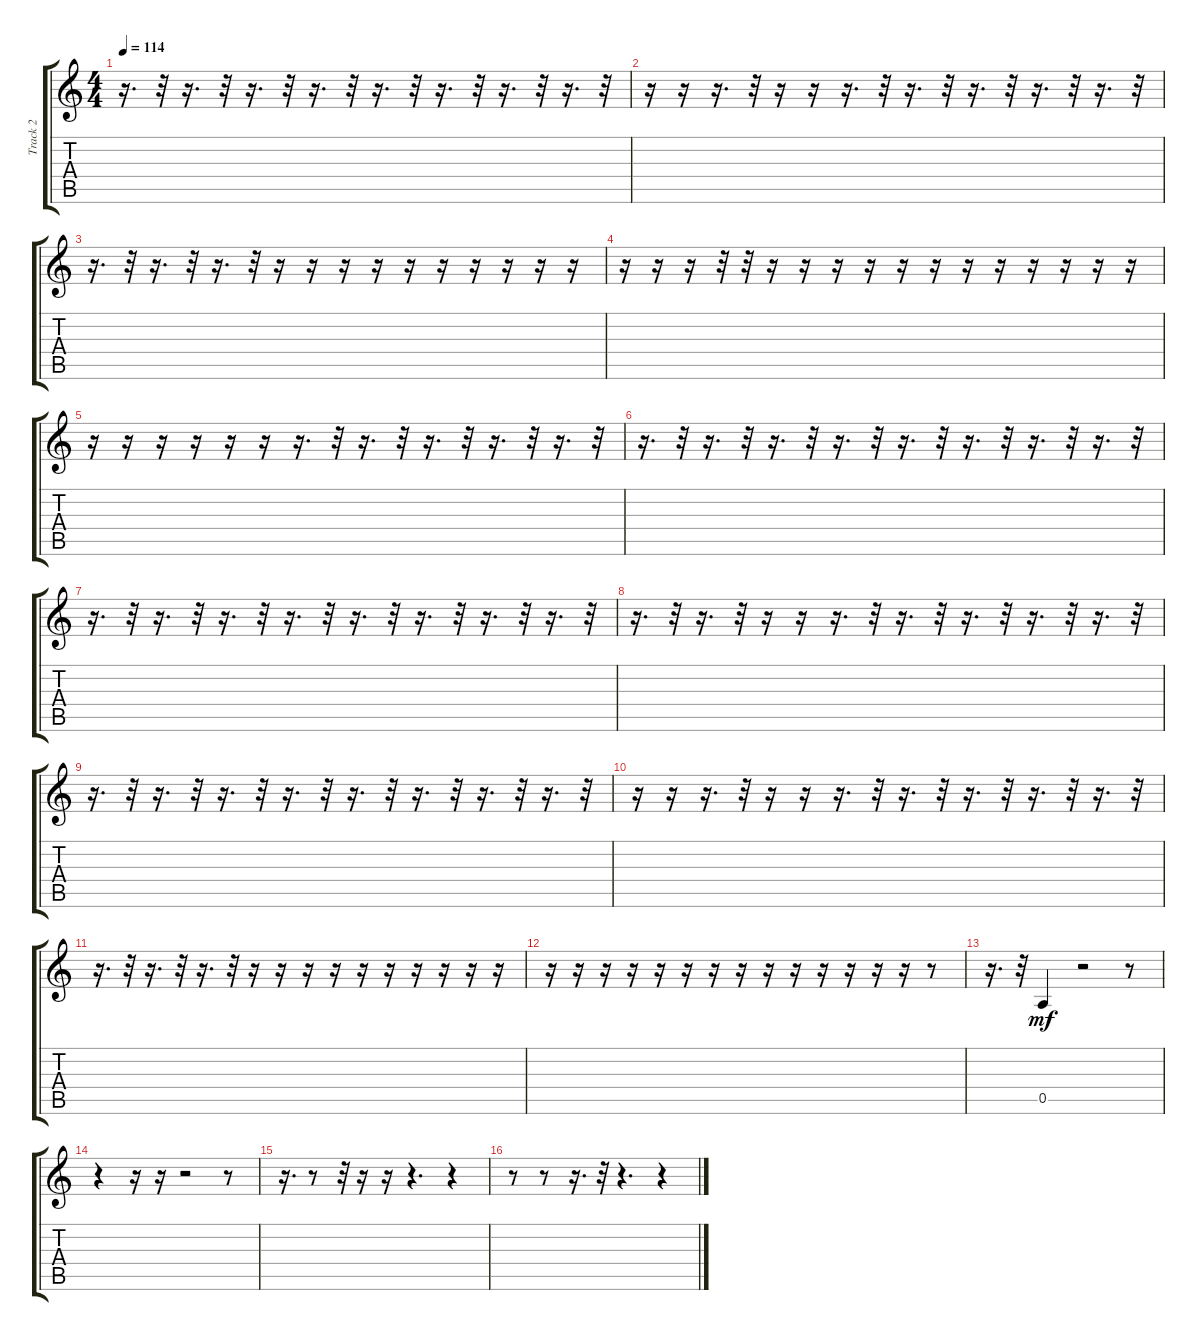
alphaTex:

\track ("Track 2" "Track 2") {instrument synthbass2}
\staff {score tabs}
\tuning (E4 B3 G3 D3 A2 E2) {hide}
\ts (4 4)
\tempo 114
\clef g2
\ks c
r.16{d dy mf} r.32 r.16{d} r.32 r.16{d} r.32 r.16{d} r.32 r.16{d} r.32 r.16{d} r.32 r.16{d} r.32 r.16{d} r.32 |
r.16 r.16 r.16{d} r.32 r.16 r.16 r.16{d} r.32 r.16{d} r.32 r.16{d} r.32 r.16{d} r.32 r.16{d} r.32 |
r.16{d} r.32 r.16{d} r.32 r.16{d} r.32 r.16 r.16 r.16 r.16 r.16 r.16 r.16 r.16 r.16 r.16 |
r.16 r.16 r.16 r.32 r.32 r.16 r.16 r.16 r.16 r.16 r.16 r.16 r.16 r.16 r.16 r.16 r.16 |
r.16 r.16 r.16 r.16 r.16 r.16 r.16{d} r.32 r.16{d} r.32 r.16{d} r.32 r.16{d} r.32 r.16{d} r.32 |
r.16{d} r.32 r.16{d} r.32 r.16{d} r.32 r.16{d} r.32 r.16{d} r.32 r.16{d} r.32 r.16{d} r.32 r.16{d} r.32 |
r.16{d} r.32 r.16{d} r.32 r.16{d} r.32 r.16{d} r.32 r.16{d} r.32 r.16{d} r.32 r.16{d} r.32 r.16{d} r.32 |
r.16{d} r.32 r.16{d} r.32 r.16 r.16 r.16{d} r.32 r.16{d} r.32 r.16{d} r.32 r.16{d} r.32 r.16{d} r.32 |
r.16{d} r.32 r.16{d} r.32 r.16{d} r.32 r.16{d} r.32 r.16{d} r.32 r.16{d} r.32 r.16{d} r.32 r.16{d} r.32 |
r.16 r.16 r.16{d} r.32 r.16 r.16 r.16{d} r.32 r.16{d} r.32 r.16{d} r.32 r.16{d} r.32 r.16{d} r.32 |
r.16{d} r.32 r.16{d} r.32 r.16{d} r.32 r.16 r.16 r.16 r.16 r.16 r.16 r.16 r.16 r.16 r.16 |
r.16 r.16 r.16 r.16 r.16 r.16 r.16 r.16 r.16 r.16 r.16 r.16 r.16 r.16 r.8 |
r.16{d} r.32 0.5.4 r.2 r.8 |
r.4 r.16 r.16 r.2 r.8 |
r.16{d} r.8 r.32 r.16 r.16 r.4{d} r.4 |
r.8 r.8 r.16{d} r.32 r.4{d} r.4
